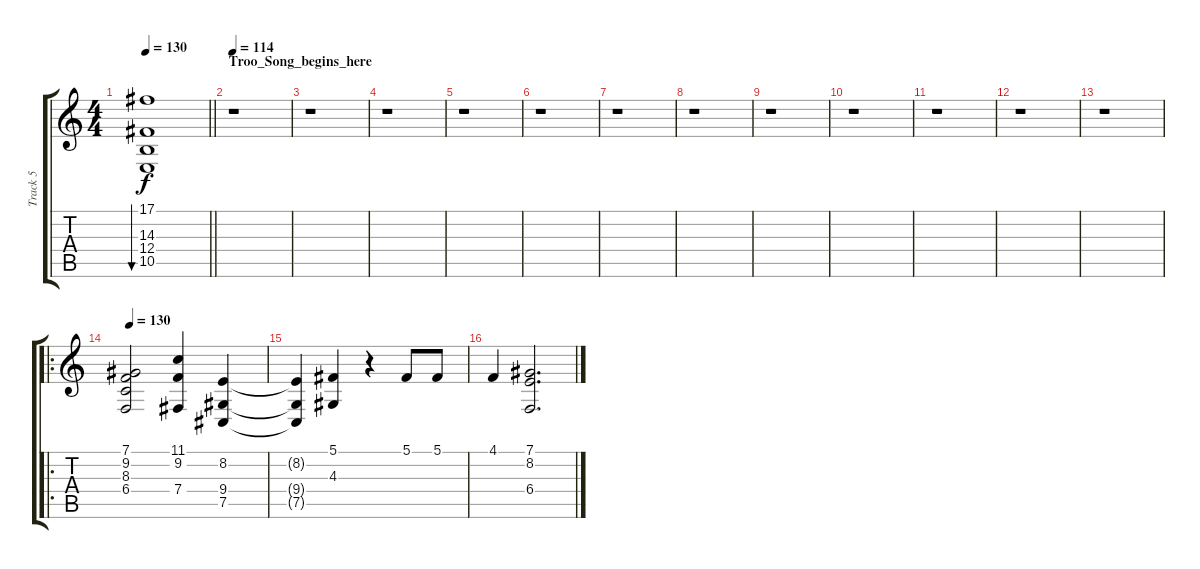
\track ("Track 5" "Track 5") {instrument acousticgrandpiano}
\staff {score tabs}
\tuning (Db4 Ab3 E3 B2 Gb2 Db2) {hide}
\ts (4 4)
\tempo 130
\clef g2
\barLineRight lightlight
\ks c
(17.1 14.3 12.4 10.5).1{bu 480 dy f} |
\section ("" "Troo_Song_begins_here")
\tempo 114
r.1 |
r.1 |
r.1 |
r.1 |
r.1 |
r.1 |
r.1 |
r.1 |
r.1 |
r.1 |
r.1 |
r.1 |
\ro
\tempo 130
(7.1 9.2 8.3 6.4).2 (11.1 9.2 7.4).4 (8.2 9.4 7.5).4 |
(8.2{t} 9.4{t} 7.5{t}).4 (5.1 4.3).4 r.4 5.1.8 5.1.8 |
4.1.4 (7.1 8.2 6.4).2{d}
